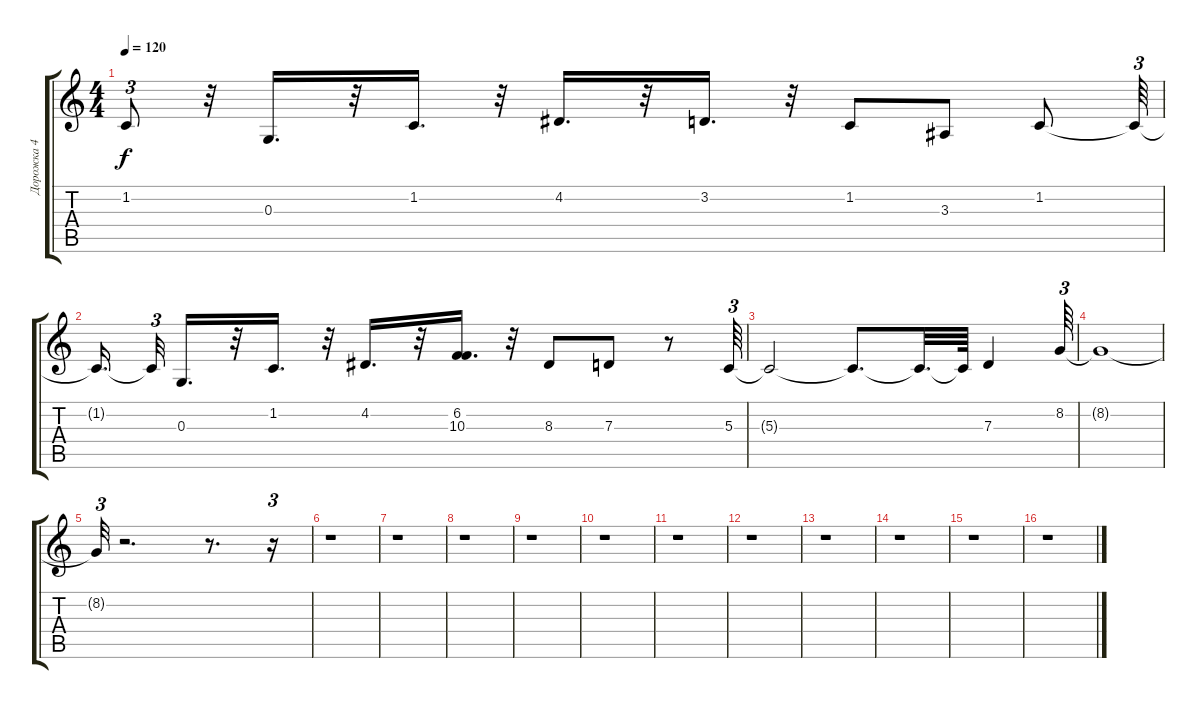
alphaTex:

\track ("Дорожка 4" "Дорожка 4") {instrument electricpiano2}
\staff {score tabs}
\tuning (E4 B3 G3 D3 A2 E2) {hide}
\ts (4 4)
\tempo 120
\clef g2
\ks c
1.2{t}.8{tu (3 2) dy f} r.32 0.3.16{d} r.32 1.2.16{d} r.32 4.2.16{d} r.32 3.2.16{d} r.32 1.2.8 3.3.8 1.2.8 1.2{t}.64{tu (3 2)} |
1.2{t}.16{d beam splitsecondary} 1.2{t}.32{tu (3 2)} 0.3.16{d} r.32 1.2.16{d} r.32 4.2.16{d} r.32 (6.2 10.3).16{d} r.32 8.3.8 7.3.8 r.8 5.3.64{tu (3 2)} |
5.3{t}.2 5.3{t}.8{d} 5.3{t}.32{d} 5.3{t}.64 7.3.4 8.2.64{tu (3 2)} |
8.2{t}.1 |
8.2{t}.32{tu (3 2)} r.2{d} r.8{d} r.16{tu (3 2)} |
r.1 |
r.1 |
r.1 |
r.1 |
r.1 |
r.1 |
r.1 |
r.1 |
r.1 |
r.1 |
r.1
